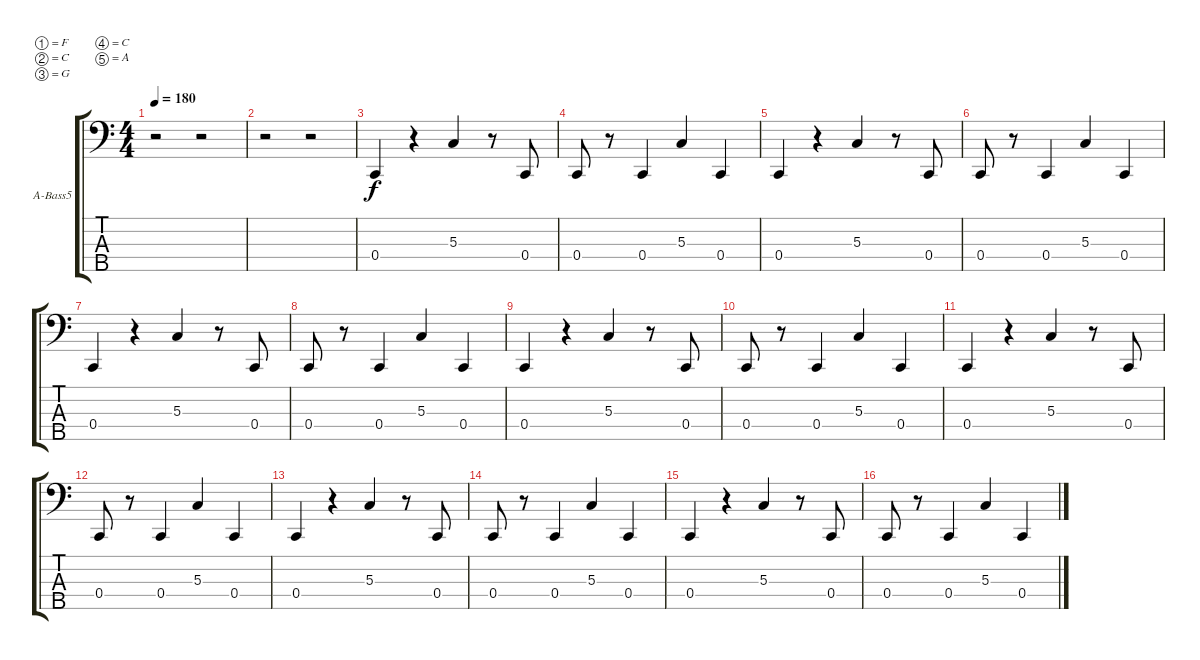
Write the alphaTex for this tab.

\bracketExtendMode groupsimilarinstruments
\firstSystemTrackNameOrientation horizontal
\otherSystemsTrackNameOrientation horizontal
\track ("Utwór 3" "A-Bass5") {instrument acousticbass}
\staff {score tabs}
\tuning (F2 C2 G1 C1 A0)
\ts (4 4)
\tempo 180
\clef f4
\ks c
r.2{dy f} r.2 |
r.2 r.2 |
0.4.4 r.4 5.3.4 r.8 0.4.8 |
0.4.8 r.8 0.4.4 5.3.4 0.4.4 |
0.4.4 r.4 5.3.4 r.8 0.4.8 |
0.4.8 r.8 0.4.4 5.3.4 0.4.4 |
0.4.4 r.4 5.3.4 r.8 0.4.8 |
0.4.8 r.8 0.4.4 5.3.4 0.4.4 |
0.4.4 r.4 5.3.4 r.8 0.4.8 |
0.4.8 r.8 0.4.4 5.3.4 0.4.4 |
0.4.4 r.4 5.3.4 r.8 0.4.8 |
0.4.8 r.8 0.4.4 5.3.4 0.4.4 |
0.4.4 r.4 5.3.4 r.8 0.4.8 |
0.4.8 r.8 0.4.4 5.3.4 0.4.4 |
0.4.4 r.4 5.3.4 r.8 0.4.8 |
0.4.8 r.8 0.4.4 5.3.4 0.4.4
